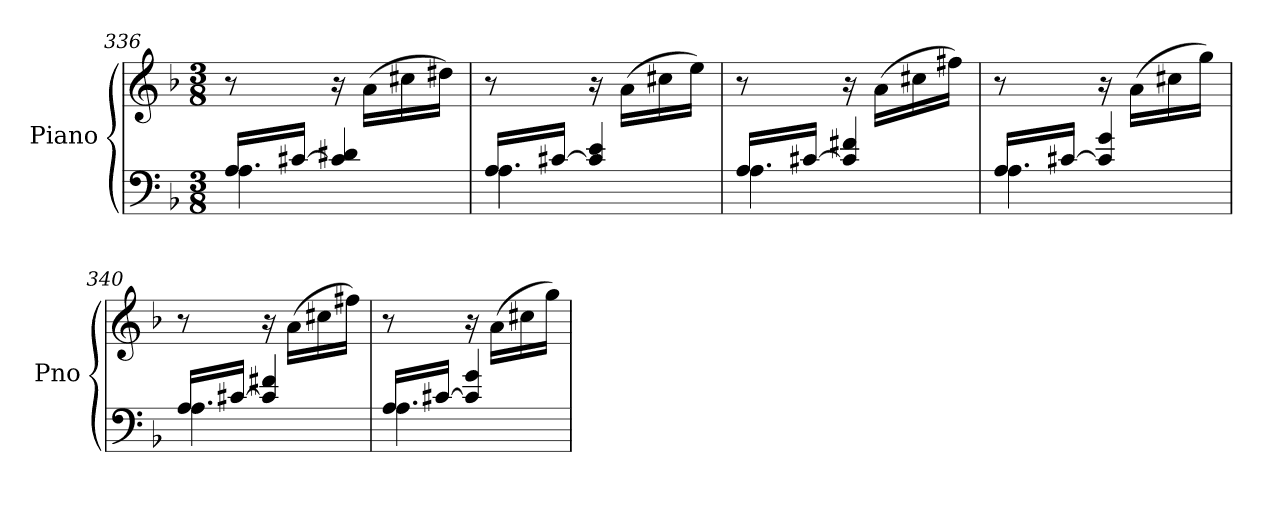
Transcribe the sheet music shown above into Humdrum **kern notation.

**kern	**kern
*part1	*part1
*staff2	*staff1
*I"Piano	*
*I'Pno	*
*clefF4	*clefG2
*k[b-]	*k[b-]
*M3/8	*M3/8
=336	=336
*^	*
16A/LL	4.A\	8r
[16c#X/JJ	.	.
4c#/] 4d#X/	.	16r
.	.	(>16a\LL
.	.	16cc#X\
.	.	16dd#X\JJ)
=337	=337	=337
16A/LL	4.A\	8r
[16c#X/JJ	.	.
4c#/] 4e/	.	16r
.	.	(>16a\LL
.	.	16cc#X\
.	.	16ee\JJ)
=338	=338	=338
16A/LL	4.A\	8r
[16c#X/JJ	.	.
4c#/] 4f#X/	.	16r
.	.	(>16a\LL
.	.	16cc#X\
.	.	16ff#X\JJ)
=339	=339	=339
16A/LL	4.A\	8r
[16c#X/JJ	.	.
4c#/] 4g/	.	16r
.	.	(>16a\LL
.	.	16cc#X\
.	.	16gg\JJ)
=340	=340	=340
16A/LL	4.A\	8r
[16c#X/JJ	.	.
4c#/] 4f#X/	.	16r
.	.	(>16a\LL
.	.	16cc#X\
.	.	16ff#X\JJ)
=341	=341	=341
16A/LL	4.A\	8r
[16c#X/JJ	.	.
4c#/] 4g/	.	16r
.	.	(>16a\LL
.	.	16cc#X\
.	.	16gg\JJ)
*v	*v	*
=	=
*-	*-
